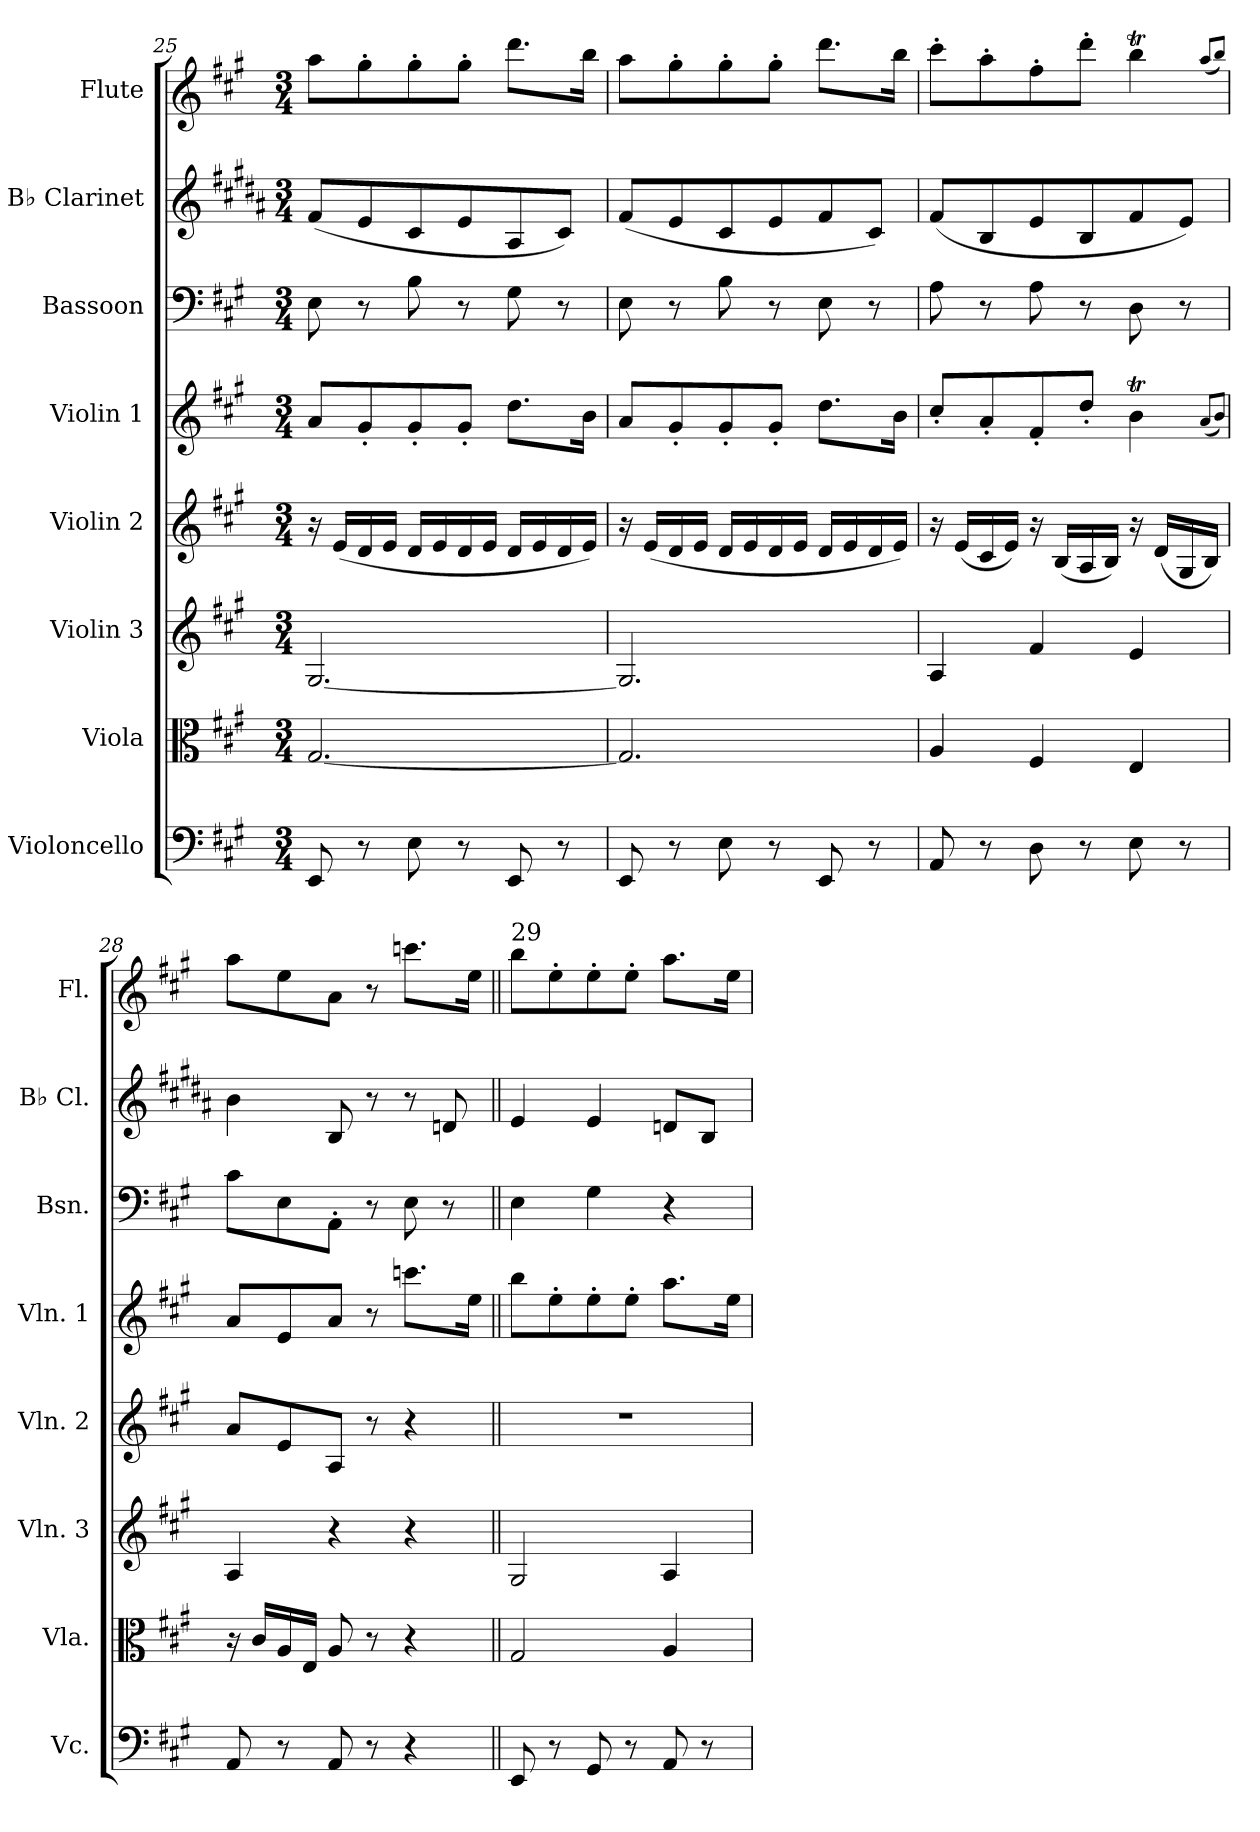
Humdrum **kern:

**kern	**kern	**kern	**kern	**kern	**kern	**kern	**kern
*part8	*part7	*part6	*part5	*part4	*part3	*part2	*part1
*staff8	*staff7	*staff6	*staff5	*staff4	*staff3	*staff2	*staff1
*I"Violoncello	*I"Viola	*I"Violin 3	*I"Violin 2	*I"Violin 1	*I"Bassoon	*I"B♭ Clarinet	*I"Flute
*I'Vc.	*I'Vla.	*I'Vln. 3	*I'Vln. 2	*I'Vln. 1	*I'Bsn.	*I'B♭ Cl.	*I'Fl.
*clefF4	*clefC3	*clefG2	*clefG2	*clefG2	*clefF4	*clefG2	*clefG2
*	*	*	*	*	*	*ITrd1c2	*
*k[f#c#g#]	*k[f#c#g#]	*k[f#c#g#]	*k[f#c#g#]	*k[f#c#g#]	*k[f#c#g#]	*k[f#c#g#]	*k[f#c#g#]
*M3/4	*M3/4	*M3/4	*M3/4	*M3/4	*M3/4	*M3/4	*M3/4
=25	=25	=25	=25	=25	=25	=25	=25
8EE/	[2.G#/	[2.G#/	16r	8a/L	8E\	(8e/L	8aa\L
.	.	.	(16e/LL	.	.	.	.
8r	.	.	16d/	8g#'/	8r	8d/	8gg#'\
.	.	.	16e/JJ	.	.	.	.
8E\	.	.	16d/LL	8g#'/	8B\	8B/	8gg#'\
.	.	.	16e/	.	.	.	.
8r	.	.	16d/	8g#'/J	8r	8d/	8gg#'\J
.	.	.	16e/JJ	.	.	.	.
8EE/	.	.	16d/LL	8.dd\L	8G#\	8G#/	8.ddd\L
.	.	.	16e/	.	.	.	.
8r	.	.	16d/	.	8r	8B/J)	.
.	.	.	16e/JJ)	16b\Jk	.	.	16bb\Jk
!!LO:PB:g=z
=26	=26	=26	=26	=26	=26	=26	=26
8EE/	2.G#/]	2.G#/]	16r	8a/L	8E\	(8e/L	8aa\L
.	.	.	(16e/LL	.	.	.	.
8r	.	.	16d/	8g#'/	8r	8d/	8gg#'\
.	.	.	16e/JJ	.	.	.	.
8E\	.	.	16d/LL	8g#'/	8B\	8B/	8gg#'\
.	.	.	16e/	.	.	.	.
8r	.	.	16d/	8g#'/J	8r	8d/	8gg#'\J
.	.	.	16e/JJ	.	.	.	.
8EE/	.	.	16d/LL	8.dd\L	8E\	8e/	8.ddd\L
.	.	.	16e/	.	.	.	.
8r	.	.	16d/	.	8r	8B/J)	.
.	.	.	16e/JJ)	16b\Jk	.	.	16bb\Jk
=27	=27	=27	=27	=27	=27	=27	=27
8AA/	4A/	4A/	16r	8cc#'/L	8A\	(8e/L	8ccc#'\L
.	.	.	(16e/LL	.	.	.	.
8r	.	.	16c#/	8a'/	8r	8A/	8aa'\
.	.	.	16e/JJ)	.	.	.	.
8D\	4F#/	4f#/	16r	8f#'/	8A\	8d/	8ff#'\
.	.	.	(16B/LL	.	.	.	.
8r	.	.	16A/	8dd'/J	8r	8A/	8ddd'\J
.	.	.	16B/JJ)	.	.	.	.
8E\	4E/	4e/	16r	4bT\	8D\	8e/	4bbT\
.	.	.	(16d/LL	.	.	.	.
8r	.	.	16G#/	.	8r	8d/J)	.
.	.	.	16B/JJ)	.	.	.	.
.	.	.	.	(8qa/L	.	.	(8qaa/L
.	.	.	.	8qb/J)	.	.	8qbb/J)
=28	=28	=28	=28	=28	=28	=28	=28
8AA/	16r	4A/	8a/L	8a/L	8c#\L	4a\	8aa\L
.	16c#/LL	.	.	.	.	.	.
8r	16A/	.	8e/	8e/	8E\	.	8ee\
.	16E/JJ	.	.	.	.	.	.
8AA/	8A/	4r	8A/J	8a/J	8AA'\J	8A/	8a\J
8r	8r	.	8r	8r	8r	8r	8r
4r	4r	4r	4r	8.cccn\L	8E\	8r	8.cccn\L
.	.	.	.	.	8r	8cn/	.
.	.	.	.	16ee\Jk	.	.	16ee\Jk
!!LO:PB:g=z
=29||	=29||	=29||	=29||	=29||	=29||	=29||	=29||
!	!	!	!	!	!	!	!LO:TX:a:t=29
8EE/	2G#/	2G#/	2.r	8bb\L	4E\	4d/	8bb\L
8r	.	.	.	8ee'\	.	.	8ee'\
8GG#/	.	.	.	8ee'\	4G#\	4d/	8ee'\
8r	.	.	.	8ee'\J	.	.	8ee'\J
8AA/	4A/	4A/	.	8.aa\L	4r	8cn/L	8.aa\L
8r	.	.	.	.	.	8A/J	.
.	.	.	.	16ee\Jk	.	.	16ee\Jk
=	=	=	=	=	=	=	=
*-	*-	*-	*-	*-	*-	*-	*-
